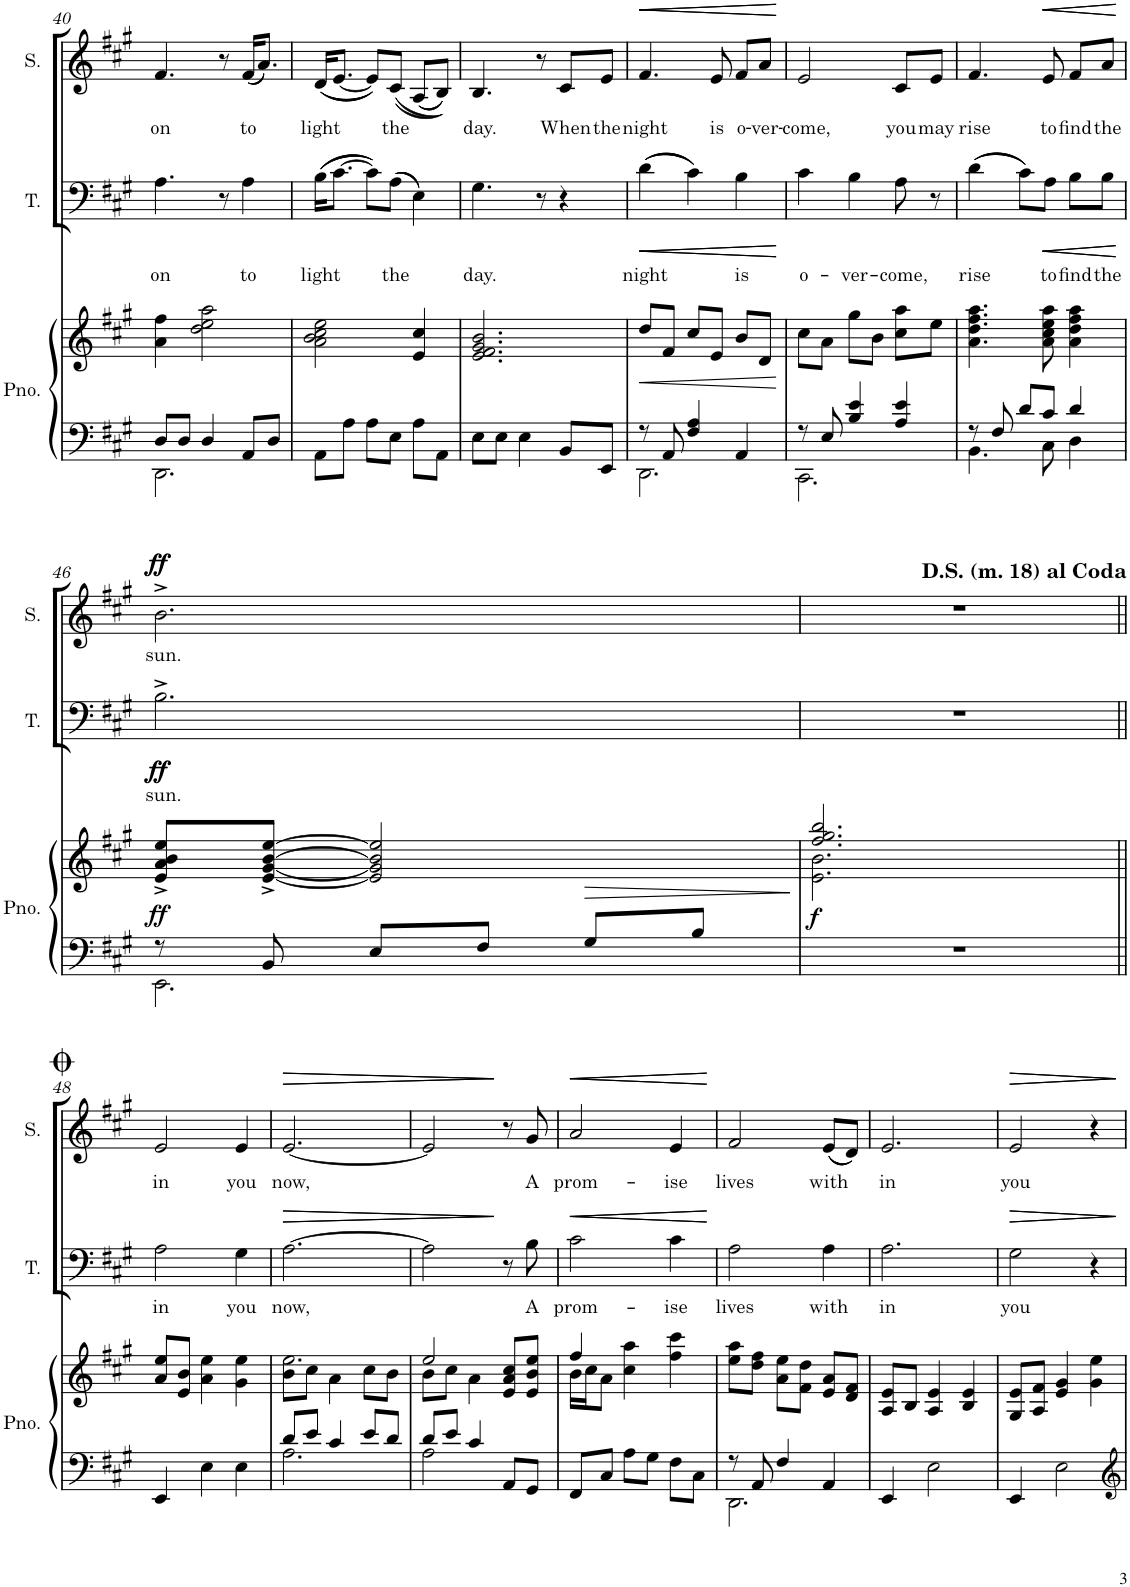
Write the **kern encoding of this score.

**kern	**kern	**dynam	**kern	**text	**dynam	**kern	**text	**dynam
*part3	*part3	*part3	*part2	*part2	*part2	*part1	*part1	*part1
*staff4	*staff3	*staff3/4	*staff2	*staff2	*staff2	*staff1	*staff1	*staff1
*I"Piano	*	*	*I"Tenor	*	*	*I"Soprano	*	*
*I'Pno.	*	*	*I'T.	*	*	*I'S.	*	*
!!LO:PB:g=z
*clefF4	*clefG2	*	*clefF4	*	*	*clefG2	*	*
*k[f#c#g#]	*k[f#c#g#]	*	*k[f#c#g#]	*	*	*k[f#c#g#]	*	*
*M3/4	*M3/4	*	*M3/4	*	*	*M3/4	*	*
=40	=40	=40	=40	=40	=40	=40	=40	=40
*^	*	*	*	*	*	*	*	*
!	!	!	!	!	!LO:LY:b	!	!	!LO:LY:b	!
8D/L	2.DD\	4a\ 4ff#\	.	4.A\	on	.	4.f#/	on	.
8D/J	.	.	.	.	.	.	.	.	.
4D/	.	2dd\ 2ee\ 2aa\	.	.	.	.	.	.	.
.	.	.	.	8r	.	.	8r	.	.
!	!	!	!	!	!LO:LY:b	!	!	!LO:LY:b	!
8AA/L	.	.	.	4A\	to	.	((16f#/KL	to	.
.	.	.	.	.	.	.	8.a/J))	.	.
8D/J	.	.	.	.	.	.	.	.	.
*v	*v	*	*	*	*	*	*	*	*
=41	=41	=41	=41	=41	=41	=41	=41	=41
!	!	!	!	!LO:LY:b	!	!	!LO:LY:b	!
8AA\L	2a\ 2b\ 2cc#\ 2ee\	.	((16B\KL	light	.	((16d/KL	light	.
.	.	.	[8.c#\J	.	.	[8.e/J	.	.
8A\J	.	.	.	.	.	.	.	.
8A\L	.	.	8c#\L]))	.	.	8e/L]))	.	.
!	!	!	!	!LO:LY:b	!	!	!LO:LY:b	!
8E\J	.	.	((8A\J	the	.	((8c#/J	the	.
8A\L	4e/ 4cc#/	.	4E\))	.	.	((8A/L	.	.
8AA\J	.	.	.	.	.	8B/J))))	.	.
=42	=42	=42	=42	=42	=42	=42	=42	=42
!	!	!	!	!LO:LY:b	!	!	!LO:LY:b	!
8E\L	2.e/ 2.f#/ 2.g#/ 2.b/	.	4.G#\	day.	.	4.B/	day.	.
8E\J	.	.	.	.	.	.	.	.
4E\	.	.	.	.	.	.	.	.
.	.	.	8r	.	.	8r	.	.
!	!	!	!	!	!	!	!LO:LY:b	!
8BB/L	.	.	4r	.	.	8c#/L	When	.
!	!	!	!	!	!	!	!LO:LY:b	!
8EE/J	.	.	.	.	.	8e/J	the	.
=43	=43	=43	=43	=43	=43	=43	=43	=43
*^	*	*	*	*	*	*	*	*
!	!	!	!LO:HP:b	!	!LO:LY:b	!LO:HP:b	!	!LO:LY:b	!LO:HP:b
8r	2.DD\	8dd/L	<	((4d\	night	<	4.f#/	night	<
8AA/	.	8f#/J	.	.	.	.	.	.	.
!	!	!	!	!	!	!LO:HP:b	!	!	!
4F#/ 4A/	.	8cc#/L	.	4c#\))	.	<	.	.	.
!	!	!	!	!	!	!	!	!LO:LY:b	!LO:HP:b
.	.	8e/J	.	.	.	.	8e/	is	<
!	!	!	!	!	!LO:LY:b	!	!	!LO:LY:b	!
4AA/	.	8b/L	.	4B\	is	.	8f#/L	o-	.
!	!	!	!	!	!	!	!	!LO:LY:b	!
.	.	8d/J	.	.	.	.	8a/J	-ver-	.
*v	*v	*	*	*	*	*	*	*	*
.	.	[	.	.	[ [	.	.	[ [
=44	=44	=44	=44	=44	=44	=44	=44	=44
*^	*	*	*	*	*	*	*	*
!	!	!	!	!	!LO:LY:b	!	!	!LO:LY:b	!
8r	2.CC#\	8cc#\L	.	4c#\	o-	.	2e/	-come,	.
8E/	.	8a\J	.	.	.	.	.	.	.
!	!	!	!	!	!LO:LY:b	!	!	!	!
4B/ 4e/	.	8gg#\L	.	4B\	-ver-	.	.	.	.
.	.	8b\J	.	.	.	.	.	.	.
!	!	!	!	!	!LO:LY:b	!	!	!LO:LY:b	!
4A/ 4e/	.	8cc#\ 8aa\L	.	8A\	-come,	.	8c#/L	you	.
!	!	!	!	!	!	!	!	!LO:LY:b	!
.	.	8ee\J	.	8r	.	.	8e/J	may	.
=45	=45	=45	=45	=45	=45	=45	=45	=45	=45
!	!	!	!	!	!LO:LY:b	!	!	!LO:LY:b	!
8r	4.BB\	4.a\ 4.dd\ 4.ff#\ 4.aa\	.	((4d\	rise	.	4.f#/	rise	.
8F#/	.	.	.	.	.	.	.	.	.
8d/L	.	.	.	8c#\L))	.	.	.	.	.
!	!	!	!	!	!LO:LY:b	!LO:HP:b	!	!LO:LY:b	!LO:HP:b
8c#/J	8C#\	8a\ 8cc#\ 8ee\ 8aa\	.	8A\J	to	<	8e/	to	<
!	!	!	!	!	!LO:LY:b	!LO:HP:b	!	!LO:LY:b	!LO:HP:b
4d/	4D\	4a\ 4dd\ 4ff#\ 4aa\	.	8B\L	find	<	8f#/L	find	<
!	!	!	!	!	!LO:LY:b	!	!	!LO:LY:b	!
.	.	.	.	8B\J	the	.	8a/J	the	.
*v	*v	*	*	*	*	*	*	*	*
.	.	.	.	.	[ [	.	.	[ [
!!LO:LB:g=z
=46	=46	=46	=46	=46	=46	=46	=46	=46
*^	*	*	*	*	*	*	*	*
!	!	!	!LO:DY:b	!	!LO:LY:b	!LO:DY:b	!	!LO:LY:b	!
!	!	!	!	!	!	!LO:DY:n=1:b	!	!	!LO:DY:a
!	!	!	!	!	!	!	!	!	!LO:DY:n=1:a
8r	2.EE\	8e/^ 8a/^ 8b/^ 8ee/^L	ff	2.B^\	sun.	ff ff	2.b^\	sun.	ff ff
8BB/	.	[8e/^ [8g#/^ [8b/^ [8ee/^J	.	.	.	.	.	.	.
8E/L	.	2e/] 2g#/] 2b/] 2ee/]	.	.	.	.	.	.	.
8F#/J	.	.	.	.	.	.	.	.	.
8G#/L	.	.	.	.	.	.	.	.	.
8B/J	.	.	.	.	.	.	.	.	.
*v	*v	*	*	*	*	*	*	*	*
=47	=47	=47	=47	=47	=47	=47	=47	=47
*	*^	*	*	*	*	*	*	*
!	!	!	!LO:DY:b	!	!	!	!	!	!
2.r	2.e\ 2.b\	2.ff#/ 2.gg#/ 2.bb/	f	2.r	.	.	2.r	.	.
!	!	!	!	!	!	!	!LO:TX:a:t=D.S. (m. 18) al Coda	!	!
!!LO:LB:g=z
=48||	=48||	=48||	=48||	=48||	=48||	=48||	=48||	=48||	=48||
!	!	!	!	!	!LO:LY:b	!	!	!LO:LY:b	!
*	*v	*v	*	*	*	*	*	*	*
4EE/	8a/ 8ee/L	.	2A\	in	.	2e/	in	.
.	8e/ 8b/J	.	.	.	.	.	.	.
4E\	4a\ 4ee\	.	.	.	.	.	.	.
!	!	!	!	!LO:LY:b	!	!	!LO:LY:b	!
4E\	4g#\ 4ee\	.	4G#\	you	.	4e/	you	.
=49	=49	=49	=49	=49	=49	=49	=49	=49
*^	*^	*	*	*	*	*	*	*
!	!	!	!	!	!	!LO:LY:b	!LO:HP:b	!	!LO:LY:b	!LO:HP:b
8d/L	2.A\	8b\L	2.ee\	.	[2.A\	now,	>	[2.e/	now,	>
8e/J	.	8cc#\J	.	.	.	.	.	.	.	.
4c#/	.	4a\	.	.	.	.	.	.	.	.
8e/L	.	8cc#\L	.	.	.	.	.	.	.	.
8d/J	.	8b\J	.	.	.	.	.	.	.	.
=50	=50	=50	=50	=50	=50	=50	=50	=50	=50	=50
!	!	!	!	!	!	!	!LO:HP:b	!	!	!LO:HP:b
8d/L	2A\	8b\L	2ee/	.	2A\]	.	>	2e/]	.	>
8e/J	.	8cc#\J	.	.	.	.	.	.	.	.
4c#/	.	4a\	.	.	.	.	.	.	.	.
8AA/L	4ryy	8e/ 8a/ 8cc#/L	4ryy	.	8r	.	] ]	8r	.	] ]
!	!	!	!	!	!	!LO:LY:b	!	!	!LO:LY:b	!
8GG#/J	.	8e/ 8b/ 8ee/J	.	.	8B\	A	.	8g#/	A	.
*v	*v	*	*	*	*	*	*	*	*	*
=51	=51	=51	=51	=51	=51	=51	=51	=51	=51
!	!	!	!	!	!LO:LY:b	!LO:HP:b	!	!LO:LY:b	!LO:HP:b
8FF#/L	4ff#/	16b\LL	.	2c#\	prom-	<	2a/	prom-	<
.	.	16cc#\J	.	.	.	.	.	.	.
8C#/J	.	8a\J	.	.	.	.	.	.	.
8A\L	4cc#\ 4aa\	2ryy	.	.	.	.	.	.	.
8G#\J	.	.	.	.	.	.	.	.	.
!	!	!	!	!	!LO:LY:b	!LO:HP:b	!	!LO:LY:b	!LO:HP:b
8F#\L	4ff#\ 4ccc#\	.	.	4c#\	-ise	<	4e/	-ise	<
8C#\J	.	.	.	.	.	.	.	.	.
*	*v	*v	*	*	*	*	*	*	*
.	.	.	.	.	[ [	.	.	[ [
=52	=52	=52	=52	=52	=52	=52	=52	=52
*^	*	*	*	*	*	*	*	*
!	!	!	!	!	!LO:LY:b	!	!	!LO:LY:b	!
8r	2.DD\	8ee\ 8aa\L	.	2A\	lives	.	2f#/	lives	.
8AA/	.	8dd\ 8ff#\J	.	.	.	.	.	.	.
4F#/	.	8a\ 8ee\L	.	.	.	.	.	.	.
.	.	8f#\ 8dd\J	.	.	.	.	.	.	.
!	!	!	!	!	!LO:LY:b	!	!	!LO:LY:b	!
4AA/	.	8e/ 8a/L	.	4A\	with	.	((8e/L	with	.
.	.	8d/ 8f#/J	.	.	.	.	8d/J))	.	.
*v	*v	*	*	*	*	*	*	*	*
=53	=53	=53	=53	=53	=53	=53	=53	=53
!	!	!	!	!LO:LY:b	!	!	!LO:LY:b	!
4EE/	8A/ 8e/L	.	2.A\	in	.	2.e/	in	.
.	8B/J	.	.	.	.	.	.	.
2E\	4A/ 4e/	.	.	.	.	.	.	.
.	4B/ 4e/	.	.	.	.	.	.	.
=54	=54	=54	=54	=54	=54	=54	=54	=54
!	!	!	!	!LO:LY:b	!LO:HP:b	!	!LO:LY:b	!LO:HP:b
4EE/	8G#/ 8e/L	.	2G#\	you	>	2e/	you	>
.	8A/ 8f#/J	.	.	.	.	.	.	.
2E\	4e/ 4g#/	.	.	.	.	.	.	.
!	!	!	!	!	!LO:HP:b	!	!	!LO:HP:b
.	4g#\ 4ee\	.	4r	.	>	4r	.	>
.	.	.	.	.	] ]	.	.	] ]
=	=	=	=	=	=	=	=	=
*-	*-	*-	*-	*-	*-	*-	*-	*-
